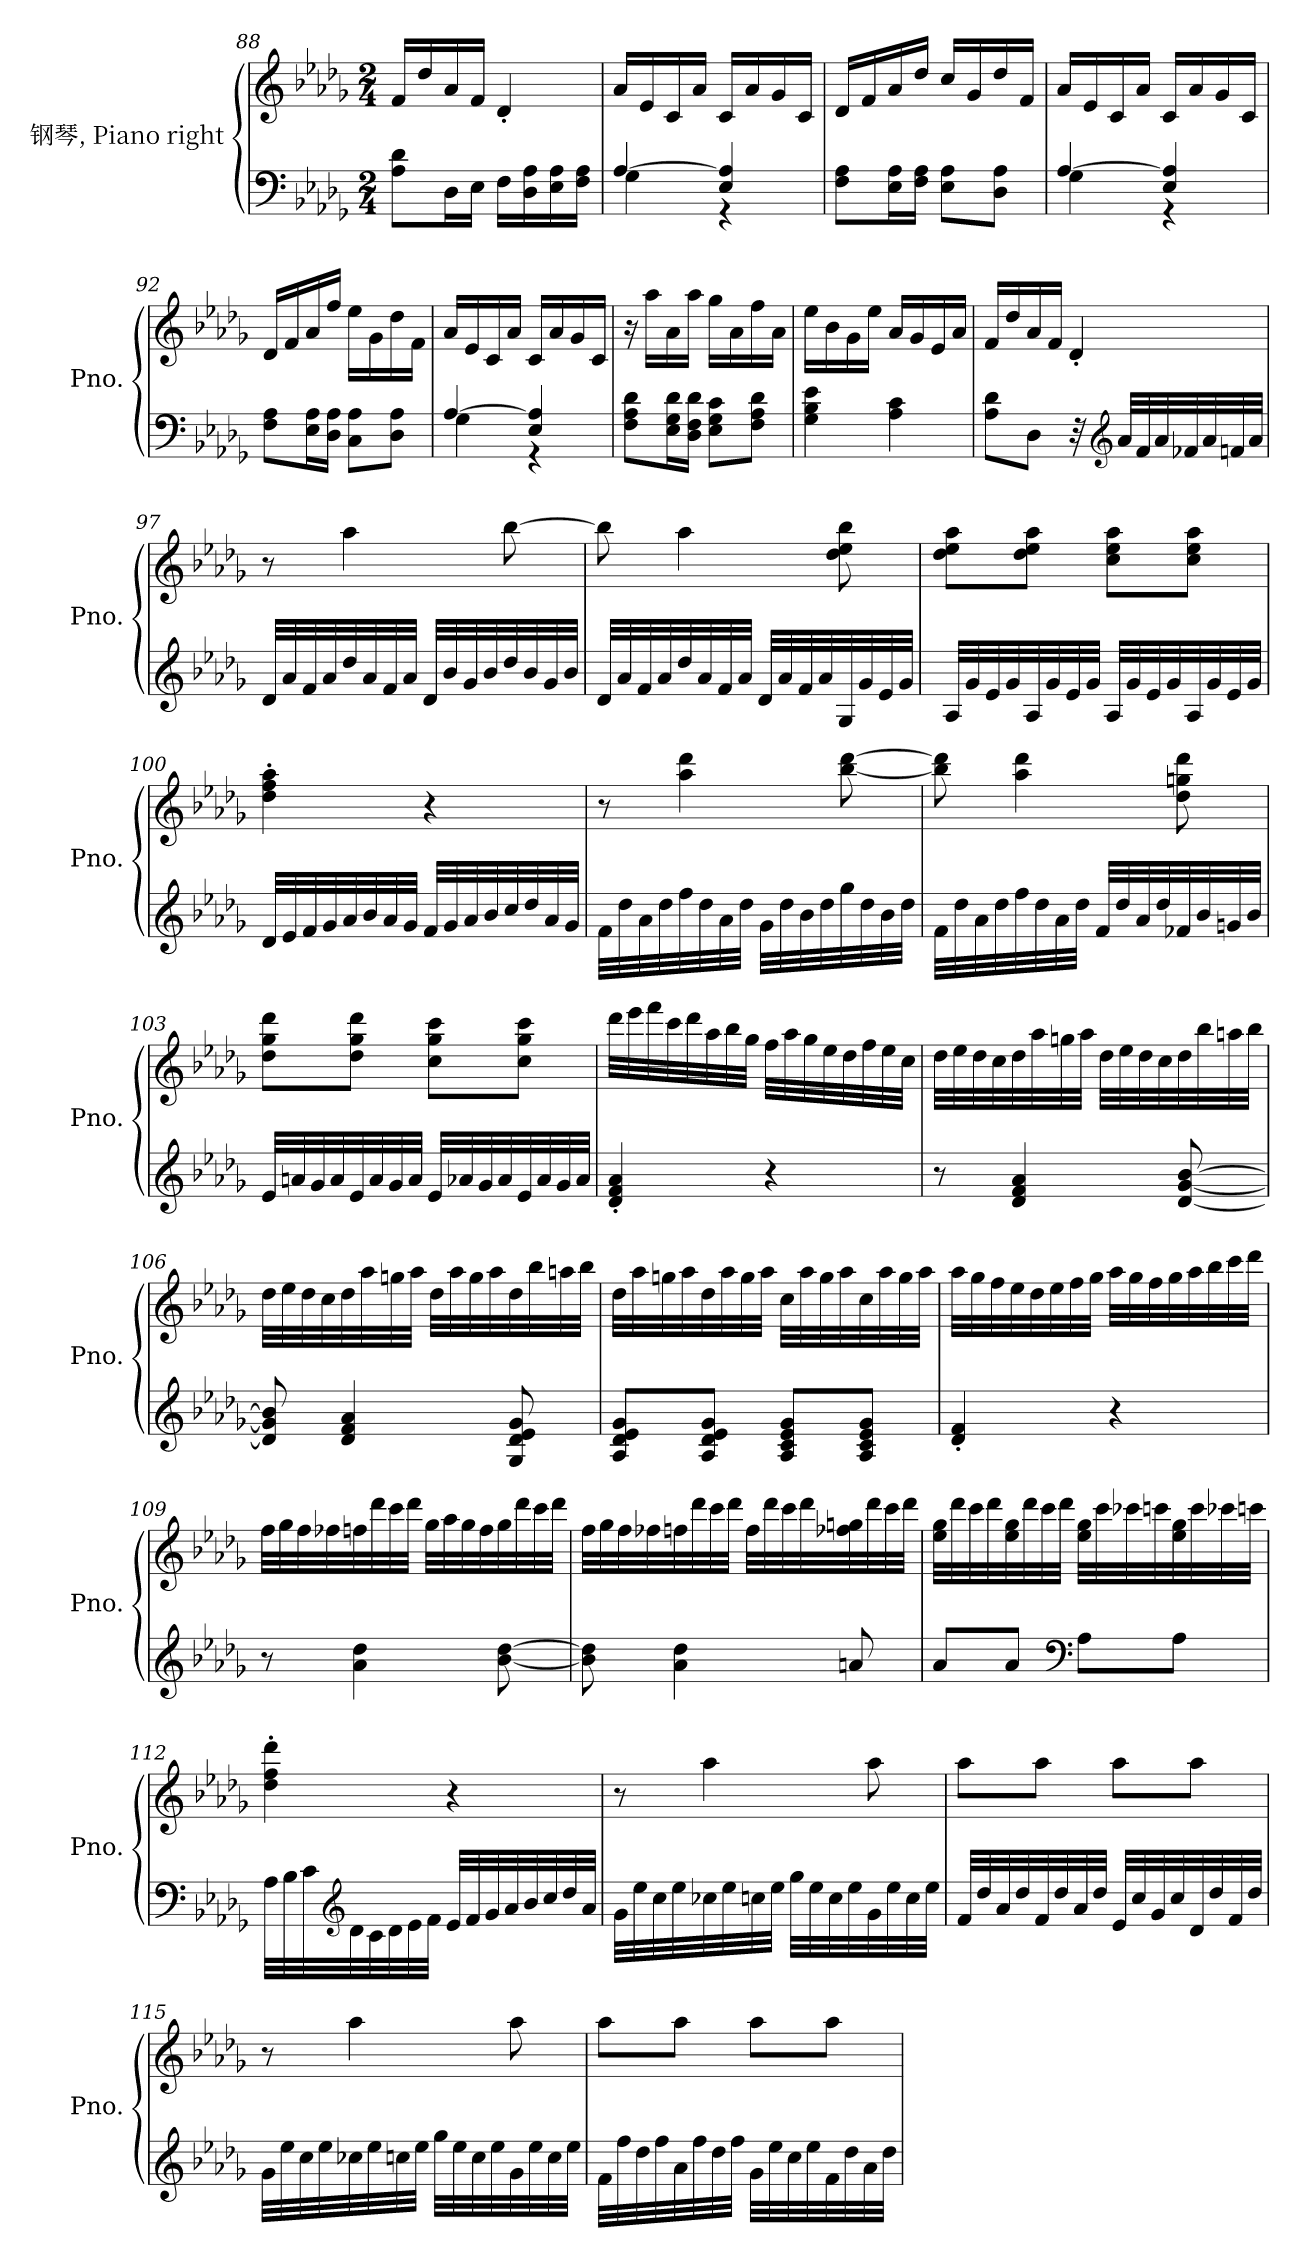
**kern	**kern
*part1	*part1
*staff2	*staff1
*I"钢琴, Piano right	*
*I'Pno.	*
*clefF4	*clefG2
*k[b-e-a-d-g-]	*k[b-e-a-d-g-]
*M2/4	*M2/4
*MM51	*MM51
=88	=88
8A-\ 8d-\L	16f/LL
*	*MM54
.	16dd-/
16D-\L	16a-/
*	*MM51
16E-\JJ	16f/JJ
*	*MM50
16F\LL	4d-'/
16D-\ 16A-\	.
16E-\ 16A-\	.
16F\ 16A-\JJ	.
=89	=89
*	*MM54
*^	*
[4A-/	4G-\	16a-/LL
*	*	*MM51
.	.	16e-/
*	*	*MM53
.	.	16c/
.	.	16a-/JJ
4E-/ 4A-/]	4r	16c/LL
*	*	*MM51
.	.	16a-/
.	.	16g-/
.	.	16c/JJ
*v	*v	*
!!LO:LB:g=z
=90	=90
*	*MM53
8F\ 8A-\L	16d-/LL
*	*MM56
.	16f/
*	*MM51
16E-\ 16A-\L	16a-/
*	*MM50
16F\ 16A-\JJ	16dd-/JJ
*	*MM55
8E-\ 8A-\L	16cc/LL
*	*MM52
.	16g-/
8D-\ 8A-\J	16dd-/
*	*MM50
.	16f/JJ
=91	=91
*	*MM54
*^	*
[4A-/	4G-\	16a-/LL
*	*	*MM51
.	.	16e-/
*	*	*MM55
.	.	16c/
*	*	*MM53
.	.	16a-/JJ
4E-/ 4A-/]	4r	16c/LL
*	*	*MM51
.	.	16a-/
.	.	16g-/
.	.	16c/JJ
*v	*v	*
=92	=92
*	*MM53
8F\ 8A-\L	16d-/LL
*	*MM56
.	16f/
*	*MM53
16E-\ 16A-\L	16a-/
*	*MM50
16D-\ 16A-\JJ	16ff/JJ
*	*MM54
8C\ 8A-\L	16ee-\LL
*	*MM52
.	16g-\
8D-\ 8A-\J	16dd-\
*	*MM50
.	16f\JJ
=93	=93
*	*MM54
*^	*
[4A-/	4G-\	16a-/LL
*	*	*MM51
.	.	16e-/
*	*	*MM53
.	.	16c/
.	.	16a-/JJ
4E-/ 4A-/]	4r	16c/LL
*	*	*MM51
.	.	16a-/
.	.	16g-/
*	*	*MM54
.	.	16c/JJ
*v	*v	*
=94	=94
*	*MM56
8F\ 8A-\ 8d-\L	16r
*	*MM51
.	16aa-\LL
*	*MM54
16E-\ 16G-\ 16d-\L	16a-\
*	*MM49
16D-\ 16F\ 16d-\JJ	16aa-\JJ
*	*MM54
8E-\ 8G-\ 8c\L	16gg-\LL
*	*MM52
.	16a-\
8F\ 8A-\ 8d-\J	16ff\
*	*MM50
.	16a-\JJ
!!LO:PB:g=z
=95	=95
*	*MM51
4G-\ 4B-\ 4e-\	16ee-\LL
*	*MM52
.	16b-\
.	16g-\
.	16ee-\JJ
4A-\ 4c\	16a-/LL
*	*MM52
.	16g-/
.	16e-/
.	16a-/JJ
=96	=96
*	*MM51
8A-\ 8d-\L	16f/LL
*	*MM54
.	16dd-/
8D-\J	16a-/
*	*MM51
.	16f/JJ
*	*MM50
32r	4d-'/
*clefG2	*
32a-/LLL	.
32f/	.
32a-/	.
32f-X/	.
32a-/	.
32fn/	.
32a-/JJJ	.
=97	=97
*	*MM50
32d-/LLL	8r
32a-/	.
32f/	.
32a-/	.
32dd-/	4aa-\
32a-/	.
32f/	.
32a-/JJJ	.
32d-/LLL	.
32b-/	.
32g-/	.
32b-/	.
*	*MM51
32dd-/	[8bb-\
32b-/	.
32g-/	.
32b-/JJJ	.
!!LO:LB:g=z
=98	=98
32d-/LLL	8bb-\]
32a-/	.
32f/	.
32a-/	.
32dd-/	4aa-\
32a-/	.
32f/	.
32a-/JJJ	.
32d-/LLL	.
32a-/	.
32f/	.
32a-/	.
*	*MM52
32G-/	8dd-\ 8ee-\ 8bb-\
32g-/	.
32e-/	.
32g-/JJJ	.
=99	=99
*	*MM53
32A-/LLL	8dd-\ 8ee-\ 8aa-\L
32g-/	.
32e-/	.
32g-/	.
32A-/	8dd-\ 8ee-\ 8aa-\J
32g-/	.
32e-/	.
32g-/JJJ	.
*	*MM52
32A-/LLL	8cc\ 8ee-\ 8aa-\L
32g-/	.
32e-/	.
32g-/	.
32A-/	8cc\ 8ee-\ 8aa-\J
32g-/	.
32e-/	.
32g-/JJJ	.
!!LO:LB:g=z
=100	=100
*	*MM50
32d-/LLL	4dd-\' 4ff\' 4aa-\'
32e-/	.
32f/	.
32g-/	.
32a-/	.
32b-/	.
32a-/	.
32g-/JJJ	.
32f/LLL	4r
32g-/	.
32a-/	.
32b-/	.
32cc/	.
32dd-/	.
32a-/	.
32g-/JJJ	.
=101	=101
*	*MM50
32f\LLL	8r
32dd-\	.
32a-\	.
32dd-\	.
32ff\	4aa-\ 4ddd-\
32dd-\	.
32a-\	.
32dd-\JJJ	.
32g-\LLL	.
32dd-\	.
32b-\	.
32dd-\	.
*	*MM51
32gg-\	[8bb-\ [8ddd-\
32dd-\	.
32b-\	.
32dd-\JJJ	.
!!LO:LB:g=z
=102	=102
32f\LLL	8bb-\] 8ddd-\]
32dd-\	.
32a-\	.
32dd-\	.
32ff\	4aa-\ 4ddd-\
32dd-\	.
32a-\	.
32dd-\JJJ	.
32f/LLL	.
32dd-/	.
32a-/	.
32dd-/	.
*	*MM52
32f-X/	8dd-\ 8ggn\ 8ddd-\
32b-/	.
32gn/	.
32b-/JJJ	.
=103	=103
*	*MM53
32e-/LLL	8dd-\ 8gg-\ 8ddd-\L
32an/	.
32g-/	.
32a/	.
*	*MM52
32e-/	8dd-\ 8gg-\ 8ddd-\J
32a/	.
32g-/	.
32a/JJJ	.
*	*MM51
32e-/LLL	8cc\ 8gg-\ 8ccc\L
32a-X/	.
32g-/	.
32a-/	.
32e-/	8cc\ 8gg-\ 8ccc\J
32a-/	.
32g-/	.
32a-/JJJ	.
!!LO:LB:g=z
=104	=104
4d-/' 4f/' 4a-/'	32ddd-\LLL
.	32eee-\
.	32fff\
*	*MM51
.	32ccc\
.	32ddd-\
.	32aa-\
.	32bb-\
.	32gg-\JJJ
4r	32ff\LLL
*	*MM51
.	32aa-\
.	32gg-\
.	32ee-\
.	32dd-\
.	32ff\
.	32ee-\
.	32cc\JJJ
=105	=105
*	*MM50
8r	32dd-\LLL
.	32ee-\
*	*MM51
.	32dd-\
.	32cc\
4d-/ 4f/ 4a-/	32dd-\
.	32aa-\
.	32ggn\
.	32aa-\JJJ
.	32dd-\LLL
.	32ee-\
*	*MM48
.	32dd-\
.	32cc\
*	*MM51
[8d-/ [8g-/ [8b-/	32dd-\
.	32bb-\
.	32aan\
.	32bb-\JJJ
!!LO:LB:g=z
=106	=106
8d-/] 8g-/] 8b-/]	32dd-\LLL
.	32ee-\
.	32dd-\
.	32cc\
4d-/ 4f/ 4a-/	32dd-\
.	32aa-\
.	32ggn\
.	32aa-\JJJ
.	32dd-\LLL
.	32aa-\
.	32gg\
.	32aa-\
*	*MM53
8G-/ 8d-/ 8e-/ 8g-/	32dd-\
.	32bb-\
.	32aan\
.	32bb-\JJJ
=107	=107
*	*MM52
8A-/ 8d-/ 8e-/ 8g-/L	32dd-\LLL
.	32aa-\
.	32ggn\
.	32aa-\
8A-/ 8d-/ 8e-/ 8g-/J	32dd-\
.	32aa-\
.	32gg\
.	32aa-\JJJ
8A-/ 8c/ 8e-/ 8g-/L	32cc\LLL
.	32aa-\
.	32gg\
.	32aa-\
8A-/ 8c/ 8e-/ 8g-/J	32cc\
.	32aa-\
.	32gg\
.	32aa-\JJJ
!!LO:PB:g=z
=108	=108
4d-/' 4f/'	32aa-\LLL
.	32gg-\
.	32ff\
*	*MM51
.	32ee-\
.	32dd-\
.	32ee-\
.	32ff\
.	32gg-\JJJ
4r	32aa-\LLL
*	*MM51
.	32gg-\
.	32ff\
.	32gg-\
.	32aa-\
.	32bb-\
.	32ccc\
.	32ddd-\JJJ
=109	=109
*	*MM50
8r	32ff\LLL
.	32gg-\
*	*MM51
.	32ff\
.	32ff-X\
4a-\ 4dd-\	32ffn\
.	32ddd-\
.	32ccc\
.	32ddd-\JJJ
.	32gg-\LLL
.	32aa-\
*	*MM48
.	32gg-\
.	32ff\
*	*MM51
[8b-\ [8dd-\	32gg-\
.	32ddd-\
.	32ccc\
.	32ddd-\JJJ
!!LO:LB:g=z
=110	=110
8b-\] 8dd-\]	32ff\LLL
.	32gg-\
.	32ff\
.	32ff-X\
4a-\ 4dd-\	32ffn\
.	32ddd-\
.	32ccc\
.	32ddd-\JJJ
.	32ff\LLL
.	32ddd-\
.	32ccc\
.	32ddd-\
*	*MM52
8an/	32ff-X\ 32ggn\
.	32ddd-\
.	32ccc\
.	32ddd-\JJJ
=111	=111
*	*MM51
8a-/L	32ee-\ 32gg-\LLL
.	32ddd-\
.	32ccc\
.	32ddd-\
8a-/J	32ee-\ 32gg-\
.	32ddd-\
.	32ccc\
.	32ddd-\JJJ
*clefF4	*
8A-\L	32ee-\ 32gg-\LLL
.	32ccc\
.	32ccc-X\
.	32cccn\
*	*MM50
8A-\J	32ee-\ 32gg-\
.	32ccc\
.	32ccc-X\
.	32cccn\JJJ
!!LO:LB:g=z
=112	=112
32A-\LLL	4dd-\' 4ff\' 4ddd-\'
32B-\	.
32c\	.
*clefG2	*
32d-\	.
32c\	.
32d-\	.
32e-\	.
32f\JJJ	.
32e-/LLL	4r
32f/	.
32g-/	.
32a-/	.
32b-/	.
32cc/	.
32dd-/	.
32a-/JJJ	.
=113	=113
*	*MM50
32g-\LLL	8r
32ee-\	.
32cc\	.
32ee-\	.
32cc-X\	4aa-\
32ee-\	.
32ccn\	.
32ee-\JJJ	.
32gg-\LLL	.
32ee-\	.
32cc\	.
32ee-\	.
*	*MM51
32g-\	8aa-\
32ee-\	.
32cc\	.
32ee-\JJJ	.
!!LO:LB:g=z
=114	=114
*	*MM52
32f/LLL	8aa-\L
32dd-/	.
32a-/	.
32dd-/	.
*	*MM51
32f/	8aa-\J
32dd-/	.
32a-/	.
32dd-/JJJ	.
*	*MM52
32e-/LLL	8aa-\L
32cc/	.
32g-/	.
32cc/	.
*	*MM51
32d-/	8aa-\J
32dd-/	.
32f/	.
32dd-/JJJ	.
=115	=115
*	*MM54
32g-\LLL	8r
32ee-\	.
32cc\	.
32ee-\	.
32cc-X\	4aa-\
32ee-\	.
32ccn\	.
32ee-\JJJ	.
32gg-\LLL	.
32ee-\	.
32cc\	.
32ee-\	.
*	*MM51
32g-\	8aa-\
32ee-\	.
32cc\	.
32ee-\JJJ	.
!!LO:LB:g=z
=116	=116
*	*MM52
32f\LLL	8aa-\L
32ff\	.
32dd-\	.
32ff\	.
*	*MM51
32a-\	8aa-\J
32ff\	.
32dd-\	.
32ff\JJJ	.
*	*MM52
32g-\LLL	8aa-\L
32ee-\	.
32cc\	.
32ee-\	.
*	*MM51
32f\	8aa-\J
32dd-\	.
32a-\	.
32dd-\JJJ	.
=	=
*-	*-
